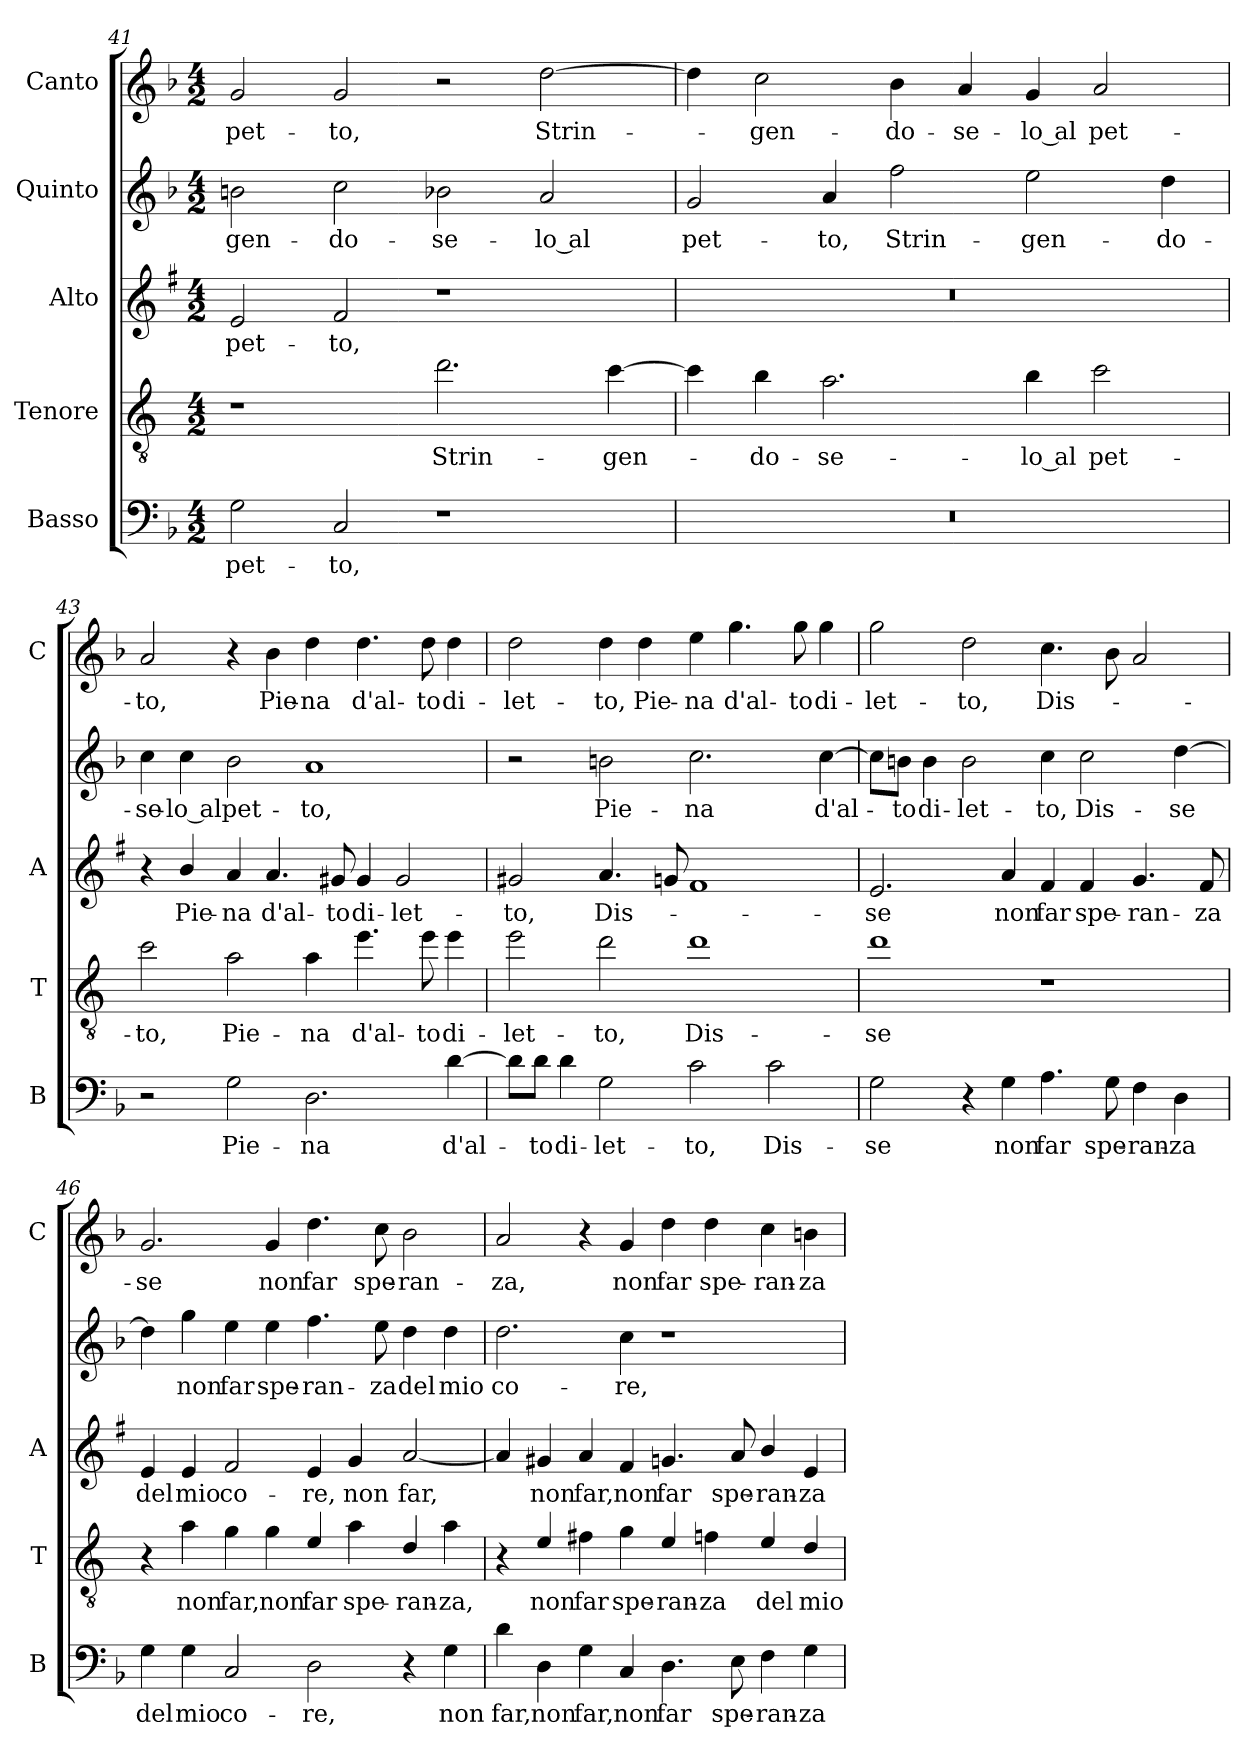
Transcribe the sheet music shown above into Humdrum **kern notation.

**kern	**text	**kern	**text	**kern	**text	**kern	**text	**kern	**text
*part5	*part5	*part4	*part4	*part3	*part3	*part2	*part2	*part1	*part1
*staff5	*staff5	*staff4	*staff4	*staff3	*staff3	*staff2	*staff2	*staff1	*staff1
*I"Basso	*	*I"Tenore	*	*I"Alto	*	*I"Quinto	*	*I"Canto	*
*I'B	*	*I'T	*	*I'A	*	*	*	*I'C	*
*clefF4	*	*clefGv2	*	*clefG2	*	*clefG2	*	*clefG2	*
*	*	*ITrd4c7	*	*ITrd1c2	*	*	*	*	*
*k[b-]	*	*k[b-]	*	*k[b-]	*	*k[b-]	*	*k[b-]	*
*F:	*	*F:	*	*F:	*	*F:	*	*F:	*
*M4/2	*	*M4/2	*	*M4/2	*	*M4/2	*	*M4/2	*
=41	=41	=41	=41	=41	=41	=41	=41	=41	=41
!	!LO:LY:b	!	!	!	!LO:LY:b	!	!LO:LY:b	!	!LO:LY:b
2G\	pet-	1r	.	2d/	pet-	2bn\	-gen-	2g/	pet-
!	!LO:LY:b	!	!	!	!LO:LY:b	!	!LO:LY:b	!	!LO:LY:b
2C/	-to,	.	.	2e/	-to,	2cc\	-do-	2g/	-to,
!	!	!	!LO:LY:b	!	!	!	!LO:LY:b	!	!
1r	.	2.g\	Strin-	1r	.	2b-X\	-se-	2r	.
!	!	!	!	!	!	!	!LO:LY:b	!	!LO:LY:b
.	.	.	.	.	.	2a/	-lo al	[2dd\	Strin-
!	!	!	!LO:LY:b	!	!	!	!	!	!
.	.	[4f\	-gen-	.	.	.	.	.	.
=42	=42	=42	=42	=42	=42	=42	=42	=42	=42
!	!	!	!	!	!	!	!LO:LY:b	!	!
0r	.	4f\]	.	0r	.	2g/	pet-	4dd\]	.
!	!	!	!LO:LY:b	!	!	!	!	!	!LO:LY:b
.	.	4e\	-do-	.	.	.	.	2cc\	-gen-
!	!	!	!LO:LY:b	!	!	!	!LO:LY:b	!	!
.	.	2.d\	-se-	.	.	4a/	-to,	.	.
!	!	!	!	!	!	!	!LO:LY:b	!	!LO:LY:b
.	.	.	.	.	.	2ff\	Strin-	4b-\	-do-
!	!	!	!	!	!	!	!	!	!LO:LY:b
.	.	.	.	.	.	.	.	4a/	-se-
!	!	!	!LO:LY:b	!	!	!	!LO:LY:b	!	!LO:LY:b
.	.	4e\	-lo al	.	.	2ee\	-gen-	4g/	-lo al
!	!	!	!LO:LY:b	!	!	!	!	!	!LO:LY:b
.	.	2f\	pet-	.	.	.	.	2a/	pet-
!	!	!	!	!	!	!	!LO:LY:b	!	!
.	.	.	.	.	.	4dd\	-do-	.	.
!!LO:LB:g=z
=43	=43	=43	=43	=43	=43	=43	=43	=43	=43
!	!	!	!LO:LY:b	!	!	!	!LO:LY:b	!	!LO:LY:b
2r	.	2f\	-to,	4r	.	4cc\	-se-	2a/	-to,
!	!	!	!	!	!LO:LY:b	!	!LO:LY:b	!	!
.	.	.	.	4a/	Pie-	4cc\	-lo al	.	.
!	!LO:LY:b	!	!LO:LY:b	!	!LO:LY:b	!	!LO:LY:b	!	!
2G\	Pie-	2d\	Pie-	4g/	-na	2b-\	pet-	4r	.
!	!	!	!	!	!LO:LY:b	!	!	!	!LO:LY:b
.	.	.	.	4.g/	d'al-	.	.	4b-\	Pie-
!	!LO:LY:b	!	!LO:LY:b	!	!	!	!LO:LY:b	!	!LO:LY:b
2.D\	-na	4d\	-na	.	.	1a	-to,	4dd\	-na
!	!	!	!	!	!LO:LY:b	!	!	!	!
.	.	.	.	8f#X/	-to	.	.	.	.
!	!	!	!LO:LY:b	!	!LO:LY:b	!	!	!	!LO:LY:b
.	.	4.a\	d'al-	4f#/	di-	.	.	4.dd\	d'al-
!	!	!	!	!	!LO:LY:b	!	!	!	!
.	.	.	.	2f#/	-let-	.	.	.	.
!	!	!	!LO:LY:b	!	!	!	!	!	!LO:LY:b
.	.	8a\	-to	.	.	.	.	8dd\	-to
!	!LO:LY:b	!	!LO:LY:b	!	!	!	!	!	!LO:LY:b
[4d\	d'al-	4a\	di-	.	.	.	.	4dd\	di-
=44	=44	=44	=44	=44	=44	=44	=44	=44	=44
!	!	!	!LO:LY:b	!	!LO:LY:b	!	!	!	!LO:LY:b
8d\L]	.	2a\	-let-	2f#X/	-to,	2r	.	2dd\	-let-
!	!LO:LY:b	!	!	!	!	!	!	!	!
8d\J	-to	.	.	.	.	.	.	.	.
!	!LO:LY:b	!	!	!	!	!	!	!	!
4d\	di-	.	.	.	.	.	.	.	.
!	!LO:LY:b	!	!LO:LY:b	!	!LO:LY:b	!	!LO:LY:b	!	!LO:LY:b
2G\	-let-	2g\	-to,	4.g/	Dis-	2bn\	Pie-	4dd\	-to,
!	!	!	!	!	!	!	!	!	!LO:LY:b
.	.	.	.	.	.	.	.	4dd\	Pie-
.	.	.	.	8fn/	.	.	.	.	.
!	!LO:LY:b	!	!LO:LY:b	!	!	!	!LO:LY:b	!	!LO:LY:b
2c\	-to,	1g	Dis-	1e	.	2.cc\	-na	4ee\	-na
!	!	!	!	!	!	!	!	!	!LO:LY:b
.	.	.	.	.	.	.	.	4.gg\	d'al-
!	!LO:LY:b	!	!	!	!	!	!	!	!
2c\	Dis-	.	.	.	.	.	.	.	.
!	!	!	!	!	!	!	!	!	!LO:LY:b
.	.	.	.	.	.	.	.	8gg\	-to
!	!	!	!	!	!	!	!LO:LY:b	!	!LO:LY:b
.	.	.	.	.	.	[4cc\	d'al-	4gg\	di-
=45	=45	=45	=45	=45	=45	=45	=45	=45	=45
!	!LO:LY:b	!	!LO:LY:b	!	!LO:LY:b	!	!	!	!LO:LY:b
2G\	-se	1g	-se	2.d/	-se	8cc\L]	.	2gg\	-let-
!	!	!	!	!	!	!	!LO:LY:b	!	!
.	.	.	.	.	.	8bn\J	-to	.	.
!	!	!	!	!	!	!	!LO:LY:b	!	!
.	.	.	.	.	.	4b\	di-	.	.
!	!	!	!	!	!	!	!LO:LY:b	!	!LO:LY:b
4r	.	.	.	.	.	2b\	-let-	2dd\	-to,
!	!LO:LY:b	!	!	!	!LO:LY:b	!	!	!	!
4G\	non	.	.	4g/	non	.	.	.	.
!	!LO:LY:b	!	!	!	!LO:LY:b	!	!LO:LY:b	!	!LO:LY:b
4.A\	far	1r	.	4e/	far	4cc\	-to,	4.cc\	Dis-
!	!	!	!	!	!LO:LY:b	!	!LO:LY:b	!	!
.	.	.	.	4e/	spe-	2cc\	Dis-	.	.
!	!LO:LY:b	!	!	!	!	!	!	!	!
8G\	spe-	.	.	.	.	.	.	8b-\	.
!	!LO:LY:b	!	!	!	!LO:LY:b	!	!	!	!
4F\	-ran-	.	.	4.f/	-ran-	.	.	2a/	.
!	!LO:LY:b	!	!	!	!	!	!LO:LY:b	!	!
4D\	-za	.	.	.	.	[4dd\	-se	.	.
!	!	!	!	!	!LO:LY:b	!	!	!	!
.	.	.	.	8e/	-za	.	.	.	.
!!LO:LB:g=z
=46	=46	=46	=46	=46	=46	=46	=46	=46	=46
!	!LO:LY:b	!	!	!	!LO:LY:b	!	!	!	!LO:LY:b
4G\	del	4r	.	4d/	del	4dd\]	.	2.g/	-se
!	!LO:LY:b	!	!LO:LY:b	!	!LO:LY:b	!	!LO:LY:b	!	!
4G\	mio	4d\	non	4d/	mio	4gg\	non	.	.
!	!LO:LY:b	!	!LO:LY:b	!	!LO:LY:b	!	!LO:LY:b	!	!
2C/	co-	4c\	far,	2e/	co-	4ee\	far	.	.
!	!	!	!LO:LY:b	!	!	!	!LO:LY:b	!	!LO:LY:b
.	.	4c\	non	.	.	4ee\	spe-	4g/	non
!	!LO:LY:b	!	!LO:LY:b	!	!LO:LY:b	!	!LO:LY:b	!	!LO:LY:b
2D\	-re,	4A/	far	4d/	-re,	4.ff\	-ran-	4.dd\	far
!	!	!	!LO:LY:b	!	!LO:LY:b	!	!	!	!
.	.	4d\	spe-	4f/	non	.	.	.	.
!	!	!	!	!	!	!	!LO:LY:b	!	!LO:LY:b
.	.	.	.	.	.	8ee\	-za	8cc\	spe-
!	!	!	!LO:LY:b	!	!LO:LY:b	!	!LO:LY:b	!	!LO:LY:b
4r	.	4G/	-ran-	[2g/	far,	4dd\	del	2b-\	-ran-
!	!LO:LY:b	!	!LO:LY:b	!	!	!	!LO:LY:b	!	!
4G\	non	4d\	-za,	.	.	4dd\	mio	.	.
=47	=47	=47	=47	=47	=47	=47	=47	=47	=47
!	!LO:LY:b	!	!	!	!	!	!LO:LY:b	!	!LO:LY:b
4d\	far,	4r	.	4g/]	.	2.dd\	co-	2a/	-za,
!	!LO:LY:b	!	!LO:LY:b	!	!LO:LY:b	!	!	!	!
4D\	non	4A/	non	4f#X/	non	.	.	.	.
!	!LO:LY:b	!	!LO:LY:b	!	!LO:LY:b	!	!	!	!
4G\	far,	4Bn\	far	4g/	far,	.	.	4r	.
!	!LO:LY:b	!	!LO:LY:b	!	!LO:LY:b	!	!LO:LY:b	!	!LO:LY:b
4C/	non	4c\	spe-	4e/	non	4cc\	-re,	4g/	non
!	!LO:LY:b	!	!LO:LY:b	!	!LO:LY:b	!	!	!	!LO:LY:b
4.D\	far	4A/	-ran-	4.fn/	far	1r	.	4dd\	far
!	!	!	!LO:LY:b	!	!	!	!	!	!LO:LY:b
.	.	4B-X\	-za	.	.	.	.	4dd\	spe-
!	!LO:LY:b	!	!	!	!LO:LY:b	!	!	!	!
8E\	spe-	.	.	8g/	spe-	.	.	.	.
!	!LO:LY:b	!	!LO:LY:b	!	!LO:LY:b	!	!	!	!LO:LY:b
4F\	-ran-	4A/	del	4a/	-ran-	.	.	4cc\	-ran-
!	!LO:LY:b	!	!LO:LY:b	!	!LO:LY:b	!	!	!	!LO:LY:b
4G\	-za	4G/	mio	4d/	-za	.	.	4bn\	-za
=	=	=	=	=	=	=	=	=	=
*-	*-	*-	*-	*-	*-	*-	*-	*-	*-
